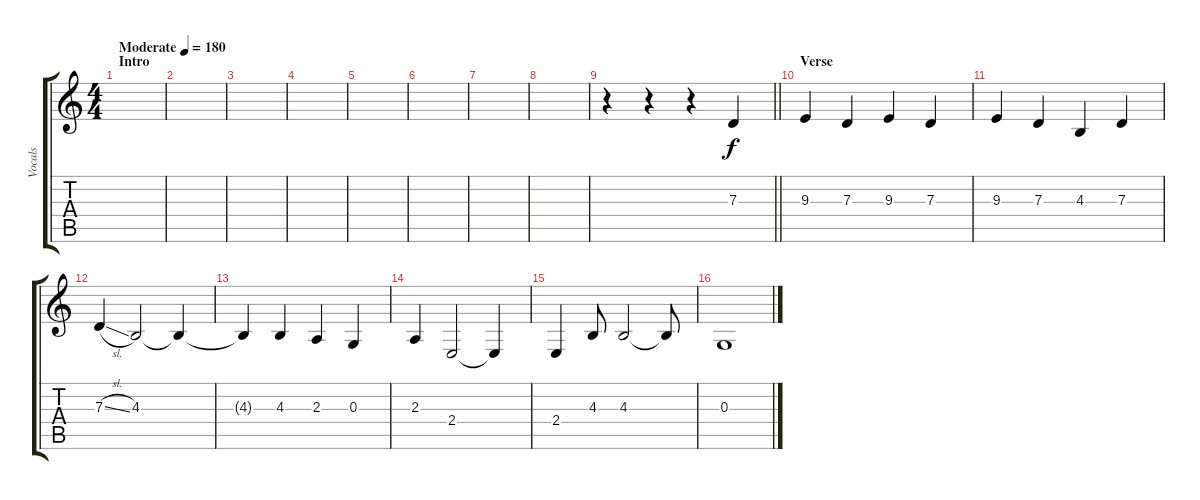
\track ("Vocals" "Vocals") {instrument frenchhorn}
\staff {score tabs}
\tuning (E4 B3 G3 D3 A2 E2) {hide}
\ts (4 4)
\section ("" "Intro")
\tempo (180 "Moderate")
\clef g2
\ks c
|
|
|
|
|
|
|
|
\barLineRight lightlight
r.4 r.4 r.4 7.3.4 |
\section ("" "Verse")
9.3.4 7.3.4 9.3.4 7.3.4 |
9.3.4 7.3.4 4.3.4 7.3.4 |
7.3{sl}.4 4.3.2 4.3{t}.4 |
4.3{t}.4 4.3.4 2.3.4 0.3.4 |
2.3.4 2.4.2 2.4{t}.4 |
2.4.4 4.3.8 4.3.2 4.3{t}.8 |
0.3.1
